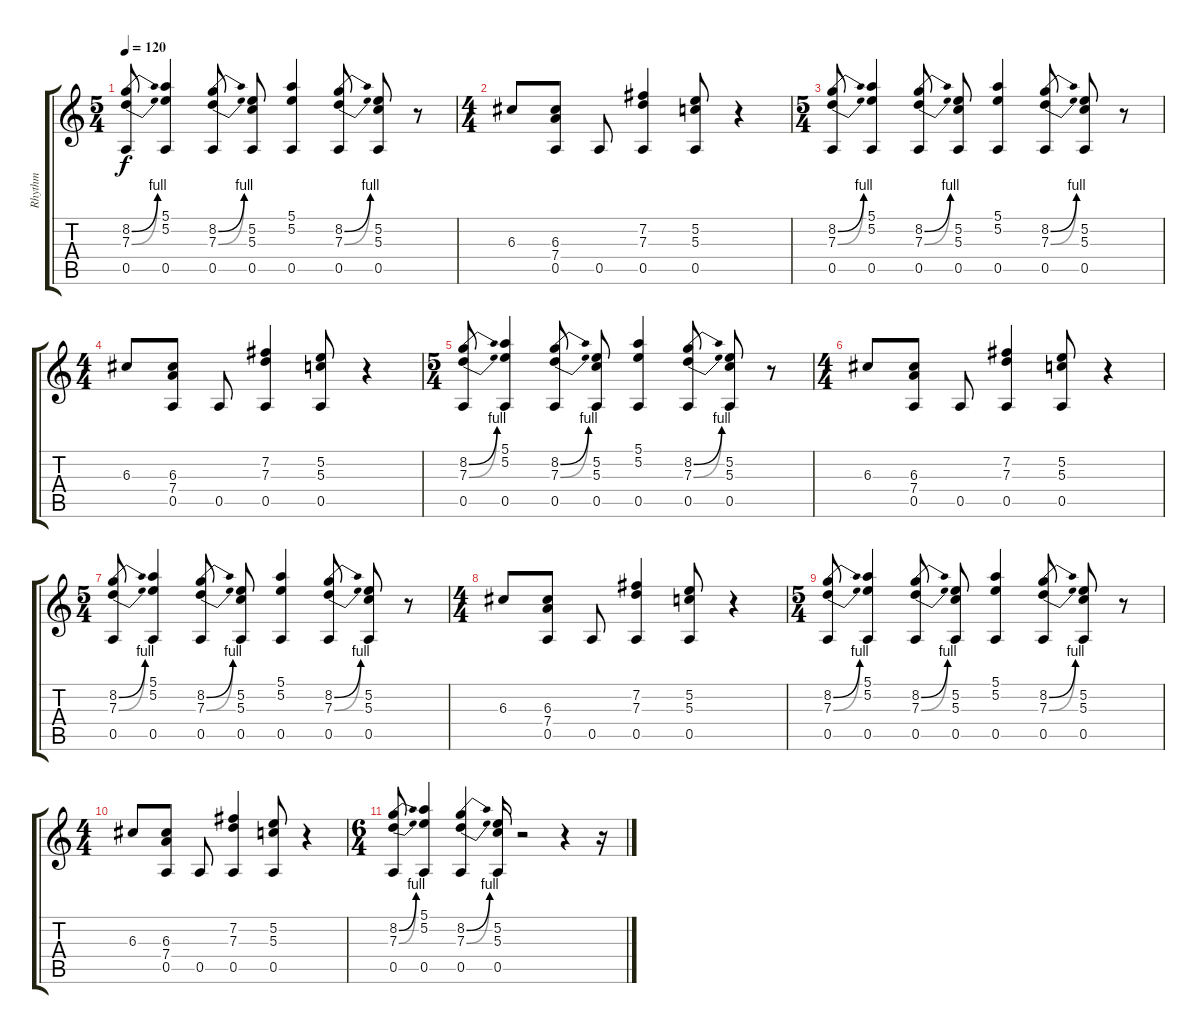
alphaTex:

\track ("Rhythm" "Rhythm") {instrument distortionguitar}
\staff {score tabs}
\tuning (E4 B3 G3 D3 A2 E2) {hide}
\ts (5 4)
\tempo 120
\clef g2
\ks c
(8.2{be (bend 0 0 60 4)} 7.3{be (bend 0 0 60 4)} 0.5).8{dy f instrument distortionguitar} (5.1 5.2 0.5).4 (8.2{be (bend 0 0 60 4)} 7.3{be (bend 0 0 60 4)} 0.5).8 (5.2 5.3 0.5).8 (5.1 5.2 0.5).4 (8.2{be (bend 0 0 60 4)} 7.3{be (bend 0 0 60 4)} 0.5).8 (5.2 5.3 0.5).8 r.8 |
\ts (4 4)
6.3.8 (6.3 7.4 0.5).8 0.5.8 (7.2 7.3 0.5).4 (5.2 5.3 0.5).8 r.4 |
\ts (5 4)
(8.2{be (bend 0 0 60 4)} 7.3{be (bend 0 0 60 4)} 0.5).8 (5.1 5.2 0.5).4 (8.2{be (bend 0 0 60 4)} 7.3{be (bend 0 0 60 4)} 0.5).8 (5.2 5.3 0.5).8 (5.1 5.2 0.5).4 (8.2{be (bend 0 0 60 4)} 7.3{be (bend 0 0 60 4)} 0.5).8 (5.2 5.3 0.5).8 r.8 |
\ts (4 4)
6.3.8 (6.3 7.4 0.5).8 0.5.8 (7.2 7.3 0.5).4 (5.2 5.3 0.5).8 r.4 |
\ts (5 4)
(8.2{be (bend 0 0 60 4)} 7.3{be (bend 0 0 60 4)} 0.5).8 (5.1 5.2 0.5).4 (8.2{be (bend 0 0 60 4)} 7.3{be (bend 0 0 60 4)} 0.5).8 (5.2 5.3 0.5).8 (5.1 5.2 0.5).4 (8.2{be (bend 0 0 60 4)} 7.3{be (bend 0 0 60 4)} 0.5).8 (5.2 5.3 0.5).8 r.8 |
\ts (4 4)
6.3.8 (6.3 7.4 0.5).8 0.5.8 (7.2 7.3 0.5).4 (5.2 5.3 0.5).8 r.4 |
\ts (5 4)
(8.2{be (bend 0 0 60 4)} 7.3{be (bend 0 0 60 4)} 0.5).8 (5.1 5.2 0.5).4 (8.2{be (bend 0 0 60 4)} 7.3{be (bend 0 0 60 4)} 0.5).8 (5.2 5.3 0.5).8 (5.1 5.2 0.5).4 (8.2{be (bend 0 0 60 4)} 7.3{be (bend 0 0 60 4)} 0.5).8 (5.2 5.3 0.5).8 r.8 |
\ts (4 4)
6.3.8 (6.3 7.4 0.5).8 0.5.8 (7.2 7.3 0.5).4 (5.2 5.3 0.5).8 r.4 |
\ts (5 4)
(8.2{be (bend 0 0 60 4)} 7.3{be (bend 0 0 60 4)} 0.5).8 (5.1 5.2 0.5).4 (8.2{be (bend 0 0 60 4)} 7.3{be (bend 0 0 60 4)} 0.5).8 (5.2 5.3 0.5).8 (5.1 5.2 0.5).4 (8.2{be (bend 0 0 60 4)} 7.3{be (bend 0 0 60 4)} 0.5).8 (5.2 5.3 0.5).8 r.8 |
\ts (4 4)
6.3.8 (6.3 7.4 0.5).8 0.5.8 (7.2 7.3 0.5).4 (5.2 5.3 0.5).8 r.4 |
\ts (6 4)
(8.2{be (bend 0 0 60 4)} 7.3{be (bend 0 0 60 4)} 0.5).8 (5.1 5.2 0.5).4 (8.2{be (bend 0 0 60 4)} 7.3{be (bend 0 0 60 4)} 0.5).4 (5.2 5.3 0.5).16 r.2 r.4 r.16
